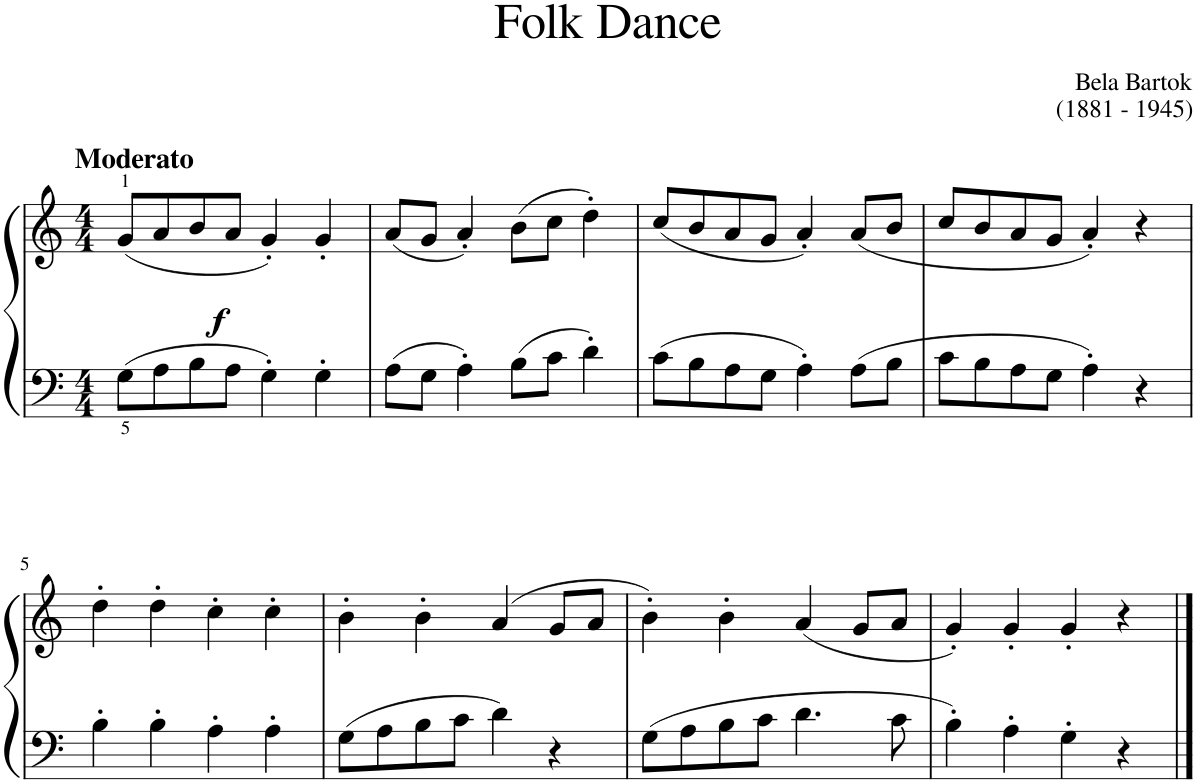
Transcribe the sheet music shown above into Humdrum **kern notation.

**kern	**kern	**dynam
*part1	*part1	*part1
*staff2	*staff1	*staff1/2
*I"Piano	*	*
*I'Pno	*	*
*clefF4	*clefG2	*
*k[]	*k[]	*
*M4/4	*M4/4	*
=1	=1	=1
!	!LO:TX:a:B:t=Moderato	!
!	!	!LO:DY:b
8G\L	(8g/L	f
8A\	8a/	.
8B\	8b/	.
8A\J	8a/J	.
4G'\	4g'/)	.
4G'\	4g'/	.
=2	=2	=2
8A\L	(8a/L	.
8G\J	8g/J	.
4A'\	4a'/)	.
8B\L	(8b\L	.
8c\J	8cc\J	.
4d'\	4dd'\)	.
=3	=3	=3
8c\L	(8cc/L	.
8B\	8b/	.
8A\	8a/	.
8G\J	8g/J	.
4A'\	4a'/)	.
8A\L	(8a/L	.
8B\J	8b/J	.
=4	=4	=4
8c\L	8cc/L	.
8B\	8b/	.
8A\	8a/	.
8G\J	8g/J	.
4A'\	4a'/)	.
4r	4r	.
!!LO:LB:g=z
=5	=5	=5
4B'\	4dd'\	.
4B'\	4dd'\	.
4A'\	4cc'\	.
4A'\	4cc'\	.
=6	=6	=6
8G\L	4b'\	.
8A\	.	.
8B\	4b'\	.
8c\J	.	.
4d\	(4a/	.
4r	8g/L	.
.	8a/J	.
=7	=7	=7
8G\L	4b'\)	.
8A\	.	.
8B\	4b'\	.
8c\J	.	.
4.d\	(4a/	.
.	8g/L	.
8c\	8a/J	.
=8	=8	=8
4B'\	4g'/)	.
4A'\	4g'/	.
4G'\	4g'/	.
4r	4r	.
==	==	==
*-	*-	*-
